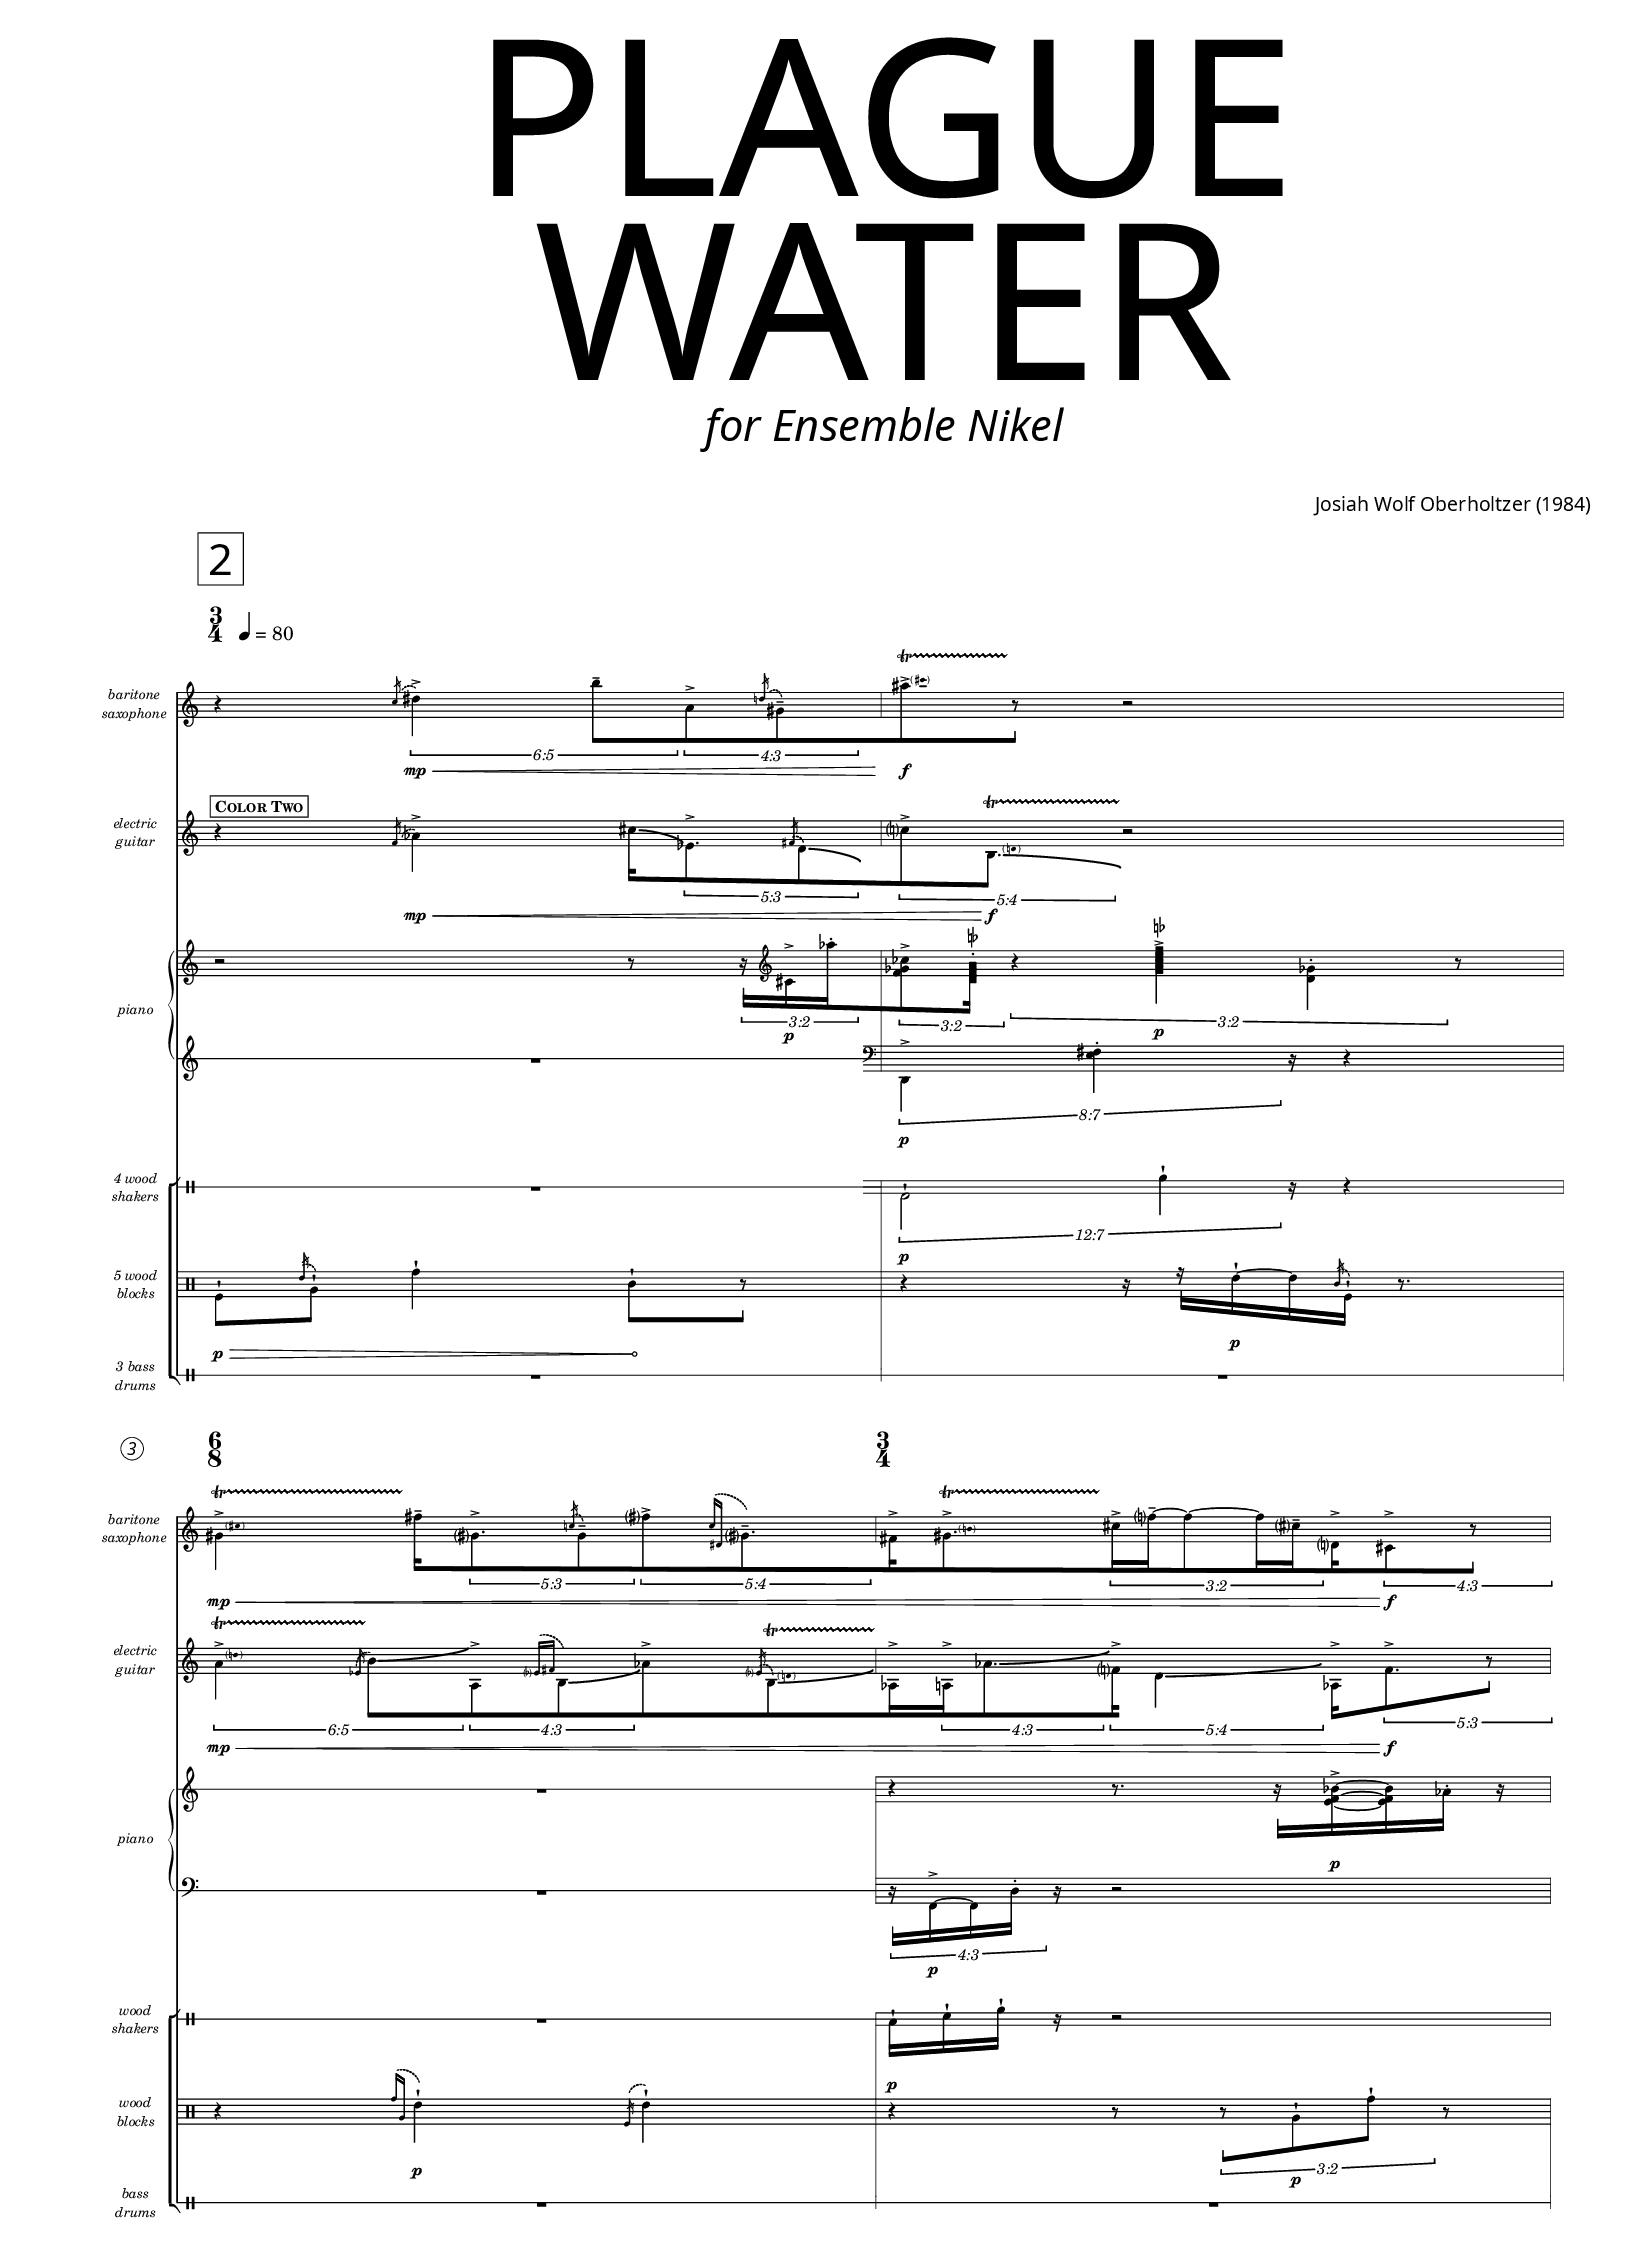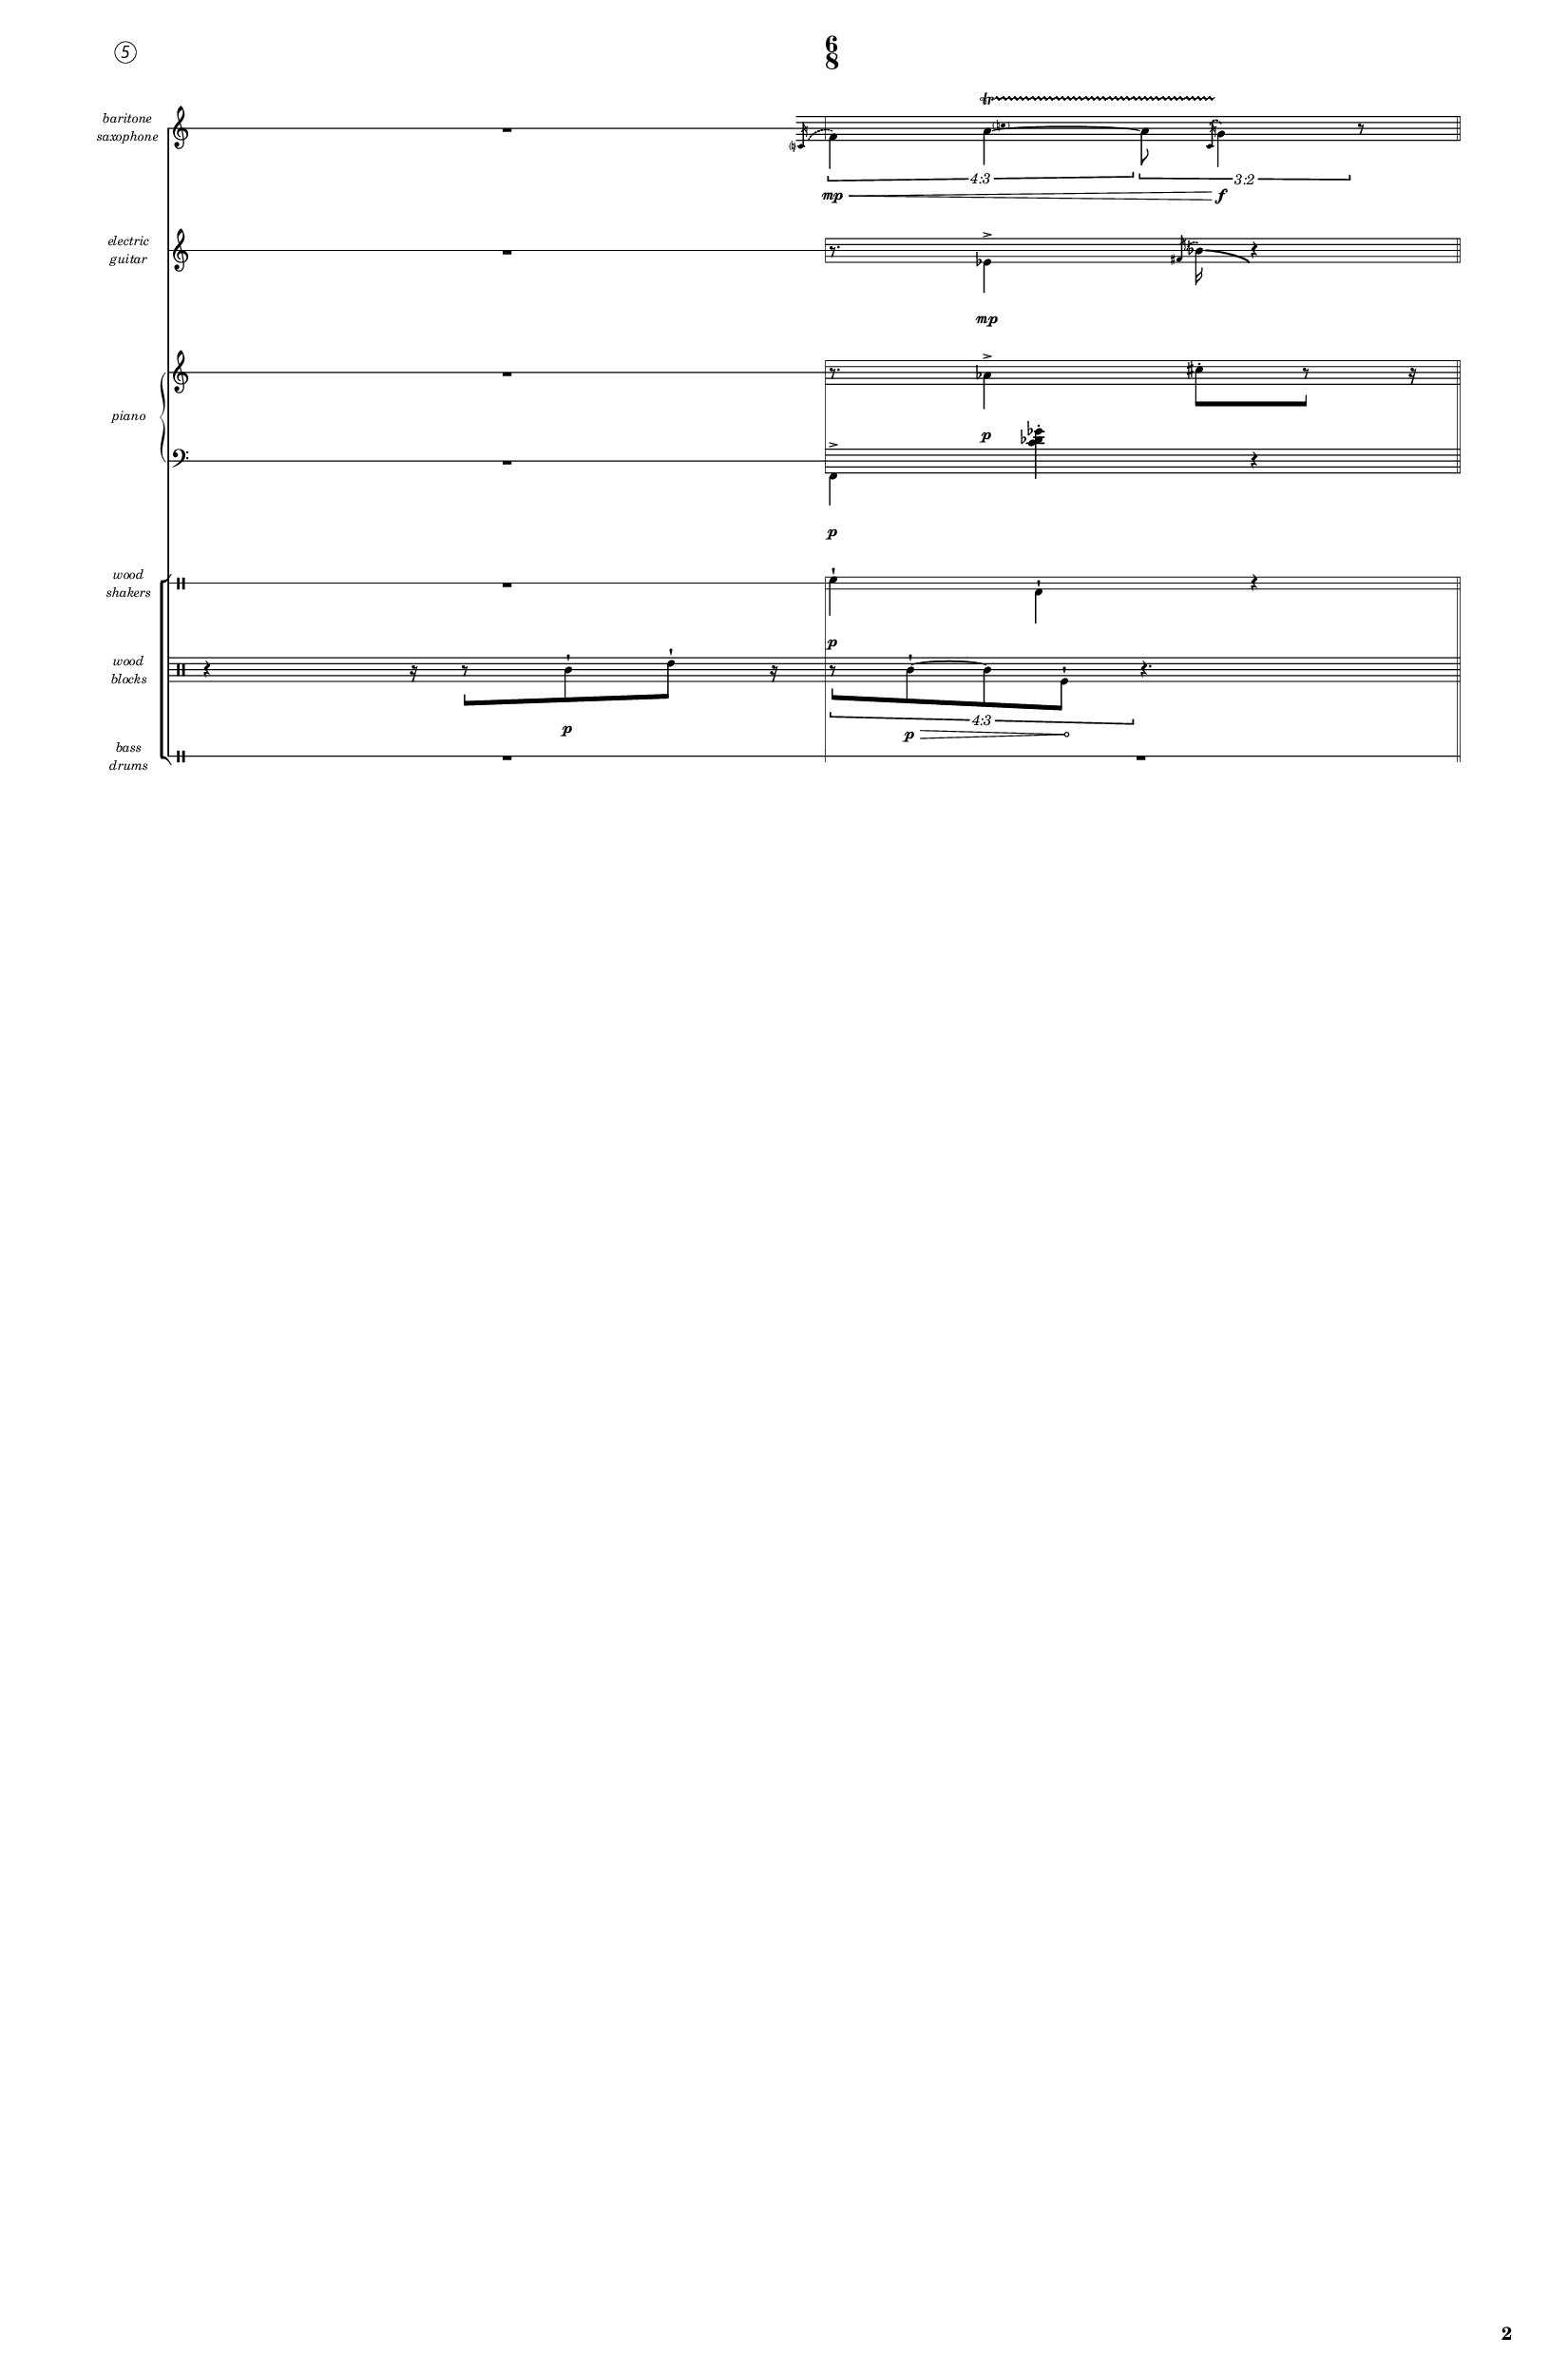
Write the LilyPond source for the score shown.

\version "2.19.2"
\language "english"

#(ly:set-option 'relative-includes #t)

\include "../../stylesheets/plague-water-header.ily"
\include "../../stylesheets/plague-water-layout.ily"
\include "../../stylesheets/plague-water-paper.ily"

\score {
	\context Score = "Plague Water Score" \with {
		\override HorizontalBracket #'color = #red
	} <<
		\tag score.saxophone.guitar.piano.percussion
		\context TimeSignatureContext = "TimeSignatureContext" {
			{
				\mark \markup { \override #'(box-padding . 0.5) \box 2 }
				\tempo 4=80
				\time 3/4
				s1 * 3/4
			}
			{
				s1 * 3/4
			}
			{
				\time 6/8
				s1 * 3/4
			}
			{
				\time 3/4
				s1 * 3/4
			}
			{
				s1 * 3/4
			}
			{
				\time 6/8
				s1 * 3/4
			}
		}
		\tag score.saxophone
		\context SaxophoneStaffGroup = "Saxophone Staff Group" <<
			\context SaxophoneStaff = "Saxophone Staff" {
				\clef "treble"
				\transpose ef, c'
				\context Voice = "Saxophone Voice" {
					{
						\tag #'Segment2SaxophoneVoice1
						{
							{
								\afterGrace
								r4
								{
									\override Flag #'stroke-style = #"grace"
									\override Stem #'length = #8
									ef16 \(
									\revert Flag #'stroke-style
									\revert Stem #'length
								}
							}
						}
					}
					{
						\tag #'Segment2SaxophoneVoice2
						{
							\tweak #'text #tuplet-number::calc-fraction-text
							\times 5/6 {
								fs4 -\accent \) \< \mp
								\set stemLeftBeamCount = 0
								\set stemRightBeamCount = 1
								d'8 -\tenuto [
							}
						}
						\tag #'Segment2SaxophoneVoice3
						{
							\tweak #'text #tuplet-number::calc-fraction-text
							\times 3/4 {
								\set stemLeftBeamCount = 1
								\set stemRightBeamCount = 1
								\afterGrace
								c8 -\accent
								{
									\override Flag #'stroke-style = #"grace"
									\override Stem #'length = #8
									f16 \(
									\revert Flag #'stroke-style
									\revert Stem #'length
								}
								\set stemLeftBeamCount = 1
								\set stemRightBeamCount = 1
								b,8 -\tenuto \)
							}
						}
						\tag #'Segment2SaxophoneVoice4
						{
							{
								\set stemLeftBeamCount = 1
								\set stemRightBeamCount = 1
								\pitchedTrill
								cs'8 -\accent \f \startTrillSpan e'
								<> \stopTrillSpan
								\set stemLeftBeamCount = 1
								\set stemRightBeamCount = 0
								r8 ]
							}
						}
					}
					{
						\tag #'Segment2SaxophoneVoice5
						{
							{
								r2
							}
						}
					}
					{
						\tag #'Segment2SaxophoneVoice6
						{
							{
								\pitchedTrill
								b,4 -\accent \< \mp \startTrillSpan e
								<> \stopTrillSpan
								\set stemLeftBeamCount = 0
								\set stemRightBeamCount = 2
								a16 -\tenuto [
							}
						}
						\tag #'Segment2SaxophoneVoice7
						{
							\tweak #'text #tuplet-number::calc-fraction-text
							\times 3/5 {
								\set stemLeftBeamCount = 1
								\set stemRightBeamCount = 1
								\afterGrace
								b,8. -\accent
								{
									\override Flag #'stroke-style = #"grace"
									\override Stem #'length = #8
									ef16 \(
									\revert Flag #'stroke-style
									\revert Stem #'length
								}
								\set stemLeftBeamCount = 1
								\set stemRightBeamCount = 1
								b,8 -\tenuto \)
							}
						}
						\tag #'Segment2SaxophoneVoice8
						{
							\times 4/5 {
								\set stemLeftBeamCount = 1
								\set stemRightBeamCount = 1
								\afterGrace
								a8 -\accent
								{
									\override Flag #'stroke-style = #"grace"
									\override Stem #'length = #8
									ef16 [ \(
									fs,16 ]
									\revert Flag #'stroke-style
									\revert Stem #'length
								}
								\set stemLeftBeamCount = 1
								\set stemRightBeamCount = 1
								b,8. -\tenuto \)
							}
						}
						\tag #'Segment2SaxophoneVoice9
						{
							{
								\set stemLeftBeamCount = 1
								\set stemRightBeamCount = 2
								a,16 -\accent
							}
						}
						\tag #'Segment2SaxophoneVoice10
						{
							{
								\set stemLeftBeamCount = 1
								\set stemRightBeamCount = 1
								\pitchedTrill
								b,8. -\accent \startTrillSpan d
								<> \stopTrillSpan
							}
						}
						\tag #'Segment2SaxophoneVoice11
						{
							\times 2/3 {
								\set stemLeftBeamCount = 1
								\set stemRightBeamCount = 2
								e16 -\accent
								\set stemLeftBeamCount = 2
								\set stemRightBeamCount = 1
								af16 -\tenuto ~
								\set stemLeftBeamCount = 1
								\set stemRightBeamCount = 1
								af8 ~
								\set stemLeftBeamCount = 1
								\set stemRightBeamCount = 2
								af16
								\set stemLeftBeamCount = 2
								\set stemRightBeamCount = 1
								e16 -\tenuto
							}
						}
						\tag #'Segment2SaxophoneVoice12
						{
							{
								\set stemLeftBeamCount = 1
								\set stemRightBeamCount = 2
								f,16 -\accent
							}
						}
						\tag #'Segment2SaxophoneVoice13
						{
							\tweak #'text #tuplet-number::calc-fraction-text
							\times 3/4 {
								\set stemLeftBeamCount = 1
								\set stemRightBeamCount = 1
								e,8 -\accent \f
								\set stemLeftBeamCount = 1
								\set stemRightBeamCount = 0
								r8 ]
							}
						}
					}
					{
						\tag #'Segment2SaxophoneVoice14
						{
							{
								\stopStaff
								\once \override Staff.StaffSymbol.line-count = 1
								\startStaff
								\afterGrace
								R1 * 3/4
								{
									\override Flag #'stroke-style = #"grace"
									\override Stem #'length = #8
									\stopStaff
									\startStaff
									ef,16 \(
									\revert Flag #'stroke-style
									\revert Stem #'length
								}
								\stopStaff
								\startStaff
							}
						}
					}
					{
						\tag #'Segment2SaxophoneVoice15
						{
							\tweak #'text #tuplet-number::calc-fraction-text
							\times 3/4 {
								af,4 \) \< \mp
								\pitchedTrill
								c4 ~ \startTrillSpan ef
							}
						}
						\tag #'Segment2SaxophoneVoice16
						{
							\times 2/3 {
								\set stemLeftBeamCount = -1
								\set stemRightBeamCount = 1
								\afterGrace
								c8
								{
									\override Flag #'stroke-style = #"grace"
									\override Stem #'length = #8
									ef,16 \(
									\revert Flag #'stroke-style
									\revert Stem #'length
								}
								<> \stopTrillSpan
								bf,4 \f \)
							}
						}
					}
					{
						\tag #'Segment2SaxophoneVoice17
						{
							{
								r8
							}
						}
					}
				}
			}
		>>
		\tag score.guitar
		\context GuitarStaffGroup = "Guitar Staff Group" <<
			\context GuitarStaff = "Guitar Staff" {
				\clef "treble"
				\transpose c c'
				\context Voice = "Guitar Voice" {
					{
						\tag #'Segment2GuitarVoice1
						{
							{
								\afterGrace
								r4
									^ \markup {
										\box
											\pad-around
												#0.5
												\large
													\bold
														\caps
															"Color Two"
										}
								{
									\override Flag #'stroke-style = #"grace"
									\override Stem #'length = #8
									f16 \(
									\revert Flag #'stroke-style
									\revert Stem #'length
								}
							}
						}
					}
					{
						\tag #'Segment2GuitarVoice2
						{
							{
								af4 -\accent \) \< \mp
								\set stemLeftBeamCount = 0
								\set stemRightBeamCount = 2
								cs'16 - \bendAfter #'-4.0 [
							}
						}
						\tag #'Segment2GuitarVoice3
						{
							\tweak #'text #tuplet-number::calc-fraction-text
							\times 3/5 {
								\set stemLeftBeamCount = 1
								\set stemRightBeamCount = 1
								\afterGrace
								ef8. -\accent
								{
									\override Flag #'stroke-style = #"grace"
									\override Stem #'length = #8
									fs16 \(
									\revert Flag #'stroke-style
									\revert Stem #'length
								}
								\set stemLeftBeamCount = 1
								\set stemRightBeamCount = 1
								d8 - \bendAfter #'-4.0 \)
							}
						}
						\tag #'Segment2GuitarVoice4
						{
							\times 4/5 {
								\set stemLeftBeamCount = 1
								\set stemRightBeamCount = 1
								c'8 -\accent
								\set stemLeftBeamCount = 1
								\set stemRightBeamCount = 0
								\pitchedTrill
								b,8. - \bendAfter #'-4.0 ] \f \startTrillSpan d
								<> \stopTrillSpan
							}
						}
					}
					{
						\tag #'Segment2GuitarVoice5
						{
							{
								r2
							}
						}
					}
					{
						\tag #'Segment2GuitarVoice6
						{
							\tweak #'text #tuplet-number::calc-fraction-text
							\times 5/6 {
								\afterGrace
								\pitchedTrill
								a4 -\accent \< \mp \startTrillSpan d'
								{
									\override Flag #'stroke-style = #"grace"
									\override Stem #'length = #8
									ef16 \(
									\revert Flag #'stroke-style
									\revert Stem #'length
								}
								<> \stopTrillSpan
								\set stemLeftBeamCount = 0
								\set stemRightBeamCount = 1
								b8 - \bendAfter #'4.0 \) [
							}
						}
						\tag #'Segment2GuitarVoice7
						{
							\tweak #'text #tuplet-number::calc-fraction-text
							\times 3/4 {
								\set stemLeftBeamCount = 1
								\set stemRightBeamCount = 1
								\afterGrace
								a,8 -\accent
								{
									\override Flag #'stroke-style = #"grace"
									\override Stem #'length = #8
									ef16 [ \(
									fs16 ]
									\revert Flag #'stroke-style
									\revert Stem #'length
								}
								\set stemLeftBeamCount = 1
								\set stemRightBeamCount = 1
								b,8 - \bendAfter #'4.0 \)
							}
						}
						\tag #'Segment2GuitarVoice8
						{
							{
								\set stemLeftBeamCount = 1
								\set stemRightBeamCount = 1
								\afterGrace
								af8 -\accent
								{
									\override Flag #'stroke-style = #"grace"
									\override Stem #'length = #8
									ef16 \(
									\revert Flag #'stroke-style
									\revert Stem #'length
								}
								\set stemLeftBeamCount = 1
								\set stemRightBeamCount = 1
								\pitchedTrill
								b,8 - \bendAfter #'4.0 \) \startTrillSpan d
								<> \stopTrillSpan
							}
						}
						\tag #'Segment2GuitarVoice9
						{
							{
								\set stemLeftBeamCount = 1
								\set stemRightBeamCount = 2
								af,16 -\accent
							}
						}
						\tag #'Segment2GuitarVoice10
						{
							\tweak #'text #tuplet-number::calc-fraction-text
							\times 3/4 {
								\set stemLeftBeamCount = 2
								\set stemRightBeamCount = 1
								a,16 -\accent
								\set stemLeftBeamCount = 1
								\set stemRightBeamCount = 1
								af8. - \bendAfter #'4.0
							}
						}
						\tag #'Segment2GuitarVoice11
						{
							\times 4/5 {
								\set stemLeftBeamCount = 1
								\set stemRightBeamCount = 2
								f16 -\accent ]
								d4 - \bendAfter #'4.0
							}
						}
						\tag #'Segment2GuitarVoice12
						{
							{
								\set stemLeftBeamCount = -1
								\set stemRightBeamCount = 2
								af,16 -\accent [
							}
						}
						\tag #'Segment2GuitarVoice13
						{
							\tweak #'text #tuplet-number::calc-fraction-text
							\times 3/5 {
								\set stemLeftBeamCount = 1
								\set stemRightBeamCount = 1
								f8. -\accent \f
								\set stemLeftBeamCount = 1
								\set stemRightBeamCount = 0
								r8 ]
							}
						}
					}
					{
						\tag #'Segment2GuitarVoice14
						{
							{
								\stopStaff
								\once \override Staff.StaffSymbol.line-count = 1
								\startStaff
								R1 * 3/4
								\stopStaff
								\startStaff
							}
						}
						\tag #'Segment2GuitarVoice15
						{
							{
								r8.
							}
						}
					}
					{
						\tag #'Segment2GuitarVoice16
						{
							{
								\afterGrace
								ef4 -\accent \mp
								{
									\override Flag #'stroke-style = #"grace"
									\override Stem #'length = #8
									fs16 \(
									\revert Flag #'stroke-style
									\revert Stem #'length
								}
								\set stemLeftBeamCount = 2
								\set stemRightBeamCount = 0
								bf16 - \bendAfter #'-4.0 \)
							}
						}
					}
					{
						\tag #'Segment2GuitarVoice17
						{
							{
								r4
							}
						}
					}
				}
			}
		>>
		\tag score.piano
		\context PianoStaffGroup = "Piano Staff Group" <<
			\context PianoUpperStaff = "Piano Upper Staff" {
				\context Voice = "Piano RH Voice" {
					{
						\tag #'Segment2PianoRHVoice1
						{
							{
								r2
								r8
							}
						}
					}
					{
						\tag #'Segment2PianoRHVoice2
						{
							\times 2/3 {
								\set stemLeftBeamCount = 0
								\set stemRightBeamCount = 2
								r16 [
								\set stemLeftBeamCount = 2
								\set stemRightBeamCount = 2
								\clef treble
								cs'16 -\accent \p
								\set stemLeftBeamCount = 2
								\set stemRightBeamCount = 1
								<af''>16 -\staccato
							}
						}
						\tag #'Segment2PianoRHVoice3
						{
							\times 2/3 {
								\set stemLeftBeamCount = 1
								\set stemRightBeamCount = 1
								<f' gf' cf''>8 -\accent
								\once \override Accidental.stencil = ##f
								\once \override AccidentalCautionary.stencil = ##f
								\once \override Arpeggio.X-offset = #-2
								\once \override NoteHead.stencil = #ly:text-interface::print
								\once \override NoteHead.text = \markup {
									\filled-box #'(-0.6 . 0.6) #'(-0.7 . 0.7) #0.25
								}
								\set stemLeftBeamCount = 2
								\set stemRightBeamCount = -1
								<d' f' a'>16 -\staccato ]
									^ \markup {
										\center-align
											\concat
												{
													\natural
													\flat
												}
										}
							}
						}
						\tag #'Segment2PianoRHVoice4
						{
							\times 2/3 {
								r4
								\once \override Accidental.stencil = ##f
								\once \override AccidentalCautionary.stencil = ##f
								\once \override Arpeggio.X-offset = #-2
								\once \override NoteHead.stencil = #ly:text-interface::print
								\once \override NoteHead.text = \markup {
									\filled-box #'(-0.6 . 0.6) #'(-0.7 . 0.7) #0.25
								}
								<g' b' d'' f''>4 -\accent \p
									^ \markup {
										\center-align
											\concat
												{
													\natural
													\flat
												}
										}
								<d' gf'>4 -\staccato
							}
						}
					}
					{
						\tag #'Segment2PianoRHVoice5
						{
							{
								r8
							}
						}
						\tag #'Segment2PianoRHVoice6
						{
							{
								\stopStaff
								\once \override Staff.StaffSymbol.line-count = 1
								\startStaff
								R1 * 3/4
								\stopStaff
								\startStaff
							}
						}
						\tag #'Segment2PianoRHVoice7
						{
							{
								r4
								r8.
							}
						}
					}
					{
						\tag #'Segment2PianoRHVoice8
						{
							{
								\set stemLeftBeamCount = 0
								\set stemRightBeamCount = 2
								r16 [
								\set stemLeftBeamCount = 2
								\set stemRightBeamCount = 2
								<e' f' bf'>16 -\accent \p ~
								\set stemLeftBeamCount = 2
								\set stemRightBeamCount = 2
								<e' f' bf'>16
								\set stemLeftBeamCount = 2
								\set stemRightBeamCount = 0
								af'16 -\staccato ]
							}
						}
					}
					{
						\tag #'Segment2PianoRHVoice9
						{
							{
								r16
							}
						}
						\tag #'Segment2PianoRHVoice10
						{
							{
								\stopStaff
								\once \override Staff.StaffSymbol.line-count = 1
								\startStaff
								R1 * 3/4
								\stopStaff
								\startStaff
							}
						}
						\tag #'Segment2PianoRHVoice11
						{
							{
								r8.
							}
						}
					}
					{
						\tag #'Segment2PianoRHVoice12
						{
							{
								<af'>4 -\accent \p
								\set stemLeftBeamCount = 0
								\set stemRightBeamCount = 1
								cs''8 -\staccato [
								\set stemLeftBeamCount = 1
								\set stemRightBeamCount = 0
								r8 ]
							}
						}
					}
					{
						\tag #'Segment2PianoRHVoice13
						{
							{
								r16
							}
						}
					}
				}
			}
			\context PianoLowerStaff = "Piano Lower Staff" {
				\context Voice = "Piano LH Voice" {
					{
						\tag #'Segment2PianoLHVoice1
						{
							{
								\stopStaff
								\once \override Staff.StaffSymbol.line-count = 1
								\startStaff
								R1 * 3/4
								\stopStaff
								\startStaff
							}
						}
					}
					{
						\tag #'Segment2PianoLHVoice2
						{
							\tweak #'text #tuplet-number::calc-fraction-text
							\times 7/8 {
								\clef bass
								d,4 -\accent \p
								<e fs>4 -\staccato
							}
						}
					}
					{
						\tag #'Segment2PianoLHVoice3
						{
							{
								r16
								r4
							}
						}
						\tag #'Segment2PianoLHVoice4
						{
							{
								\stopStaff
								\once \override Staff.StaffSymbol.line-count = 1
								\startStaff
								R1 * 3/4
								\stopStaff
								\startStaff
							}
						}
					}
					{
						\tag #'Segment2PianoLHVoice5
						{
							\tweak #'text #tuplet-number::calc-fraction-text
							\times 3/4 {
								\set stemLeftBeamCount = 0
								\set stemRightBeamCount = 2
								r16 [
								\set stemLeftBeamCount = 2
								\set stemRightBeamCount = 2
								f,16 -\accent \p ~
								\set stemLeftBeamCount = 2
								\set stemRightBeamCount = 2
								f,16
								\set stemLeftBeamCount = 2
								\set stemRightBeamCount = 0
								<d>16 -\staccato ]
							}
						}
					}
					{
						\tag #'Segment2PianoLHVoice6
						{
							{
								r16
								r2
							}
						}
						\tag #'Segment2PianoLHVoice7
						{
							{
								\stopStaff
								\once \override Staff.StaffSymbol.line-count = 1
								\startStaff
								R1 * 3/4
								\stopStaff
								\startStaff
							}
						}
					}
					{
						\tag #'Segment2PianoLHVoice8
						{
							{
								f,4 -\accent \p
								<c' df' gf'>4 -\staccato
							}
						}
					}
					{
						\tag #'Segment2PianoLHVoice9
						{
							{
								r4
							}
						}
					}
				}
			}
			\context Dynamics = "Piano Pedals" {
				{
					\tag #'Segment2PianoPedals1
					{
						{
							R1 * 3/4
						}
					}
					\tag #'Segment2PianoPedals2
					{
						{
							R1 * 3/4
						}
					}
					\tag #'Segment2PianoPedals3
					{
						{
							R1 * 3/4
						}
					}
					\tag #'Segment2PianoPedals4
					{
						{
							R1 * 3/4
						}
					}
					\tag #'Segment2PianoPedals5
					{
						{
							R1 * 3/4
						}
					}
					\tag #'Segment2PianoPedals6
					{
						{
							R1 * 3/4
						}
					}
				}
			}
		>>
		\tag score.percussion
		\context PercussionStaffGroup = "Percussion Staff Group" <<
			\context PercussionShakerStaff = "Percussion Shaker Staff" {
				\clef "percussion"
				\context Voice = "Percussion Shaker Voice" {
					{
						\tag #'Segment2PercussionShakerVoice1
						{
							{
								\stopStaff
								\once \override Staff.StaffSymbol.line-count = 1
								\startStaff
								R1 * 3/4
								\stopStaff
								\startStaff
							}
						}
					}
					{
						\tag #'Segment2PercussionShakerVoice2
						{
							\tweak #'text #tuplet-number::calc-fraction-text
							\times 7/12 {
								g2 -\staccatissimo \p
								f'4 -\staccatissimo
							}
						}
					}
					{
						\tag #'Segment2PercussionShakerVoice3
						{
							{
								r16
								r4
							}
						}
						\tag #'Segment2PercussionShakerVoice4
						{
							{
								\stopStaff
								\once \override Staff.StaffSymbol.line-count = 1
								\startStaff
								R1 * 3/4
								\stopStaff
								\startStaff
							}
						}
					}
					{
						\tag #'Segment2PercussionShakerVoice5
						{
							{
								\set stemLeftBeamCount = 0
								\set stemRightBeamCount = 2
								b16 -\staccatissimo \p [
								\set stemLeftBeamCount = 2
								\set stemRightBeamCount = 2
								d'16 -\staccatissimo
								\set stemLeftBeamCount = 2
								\set stemRightBeamCount = 0
								f'16 -\staccatissimo ]
							}
						}
					}
					{
						\tag #'Segment2PercussionShakerVoice6
						{
							{
								r16
								r2
							}
						}
						\tag #'Segment2PercussionShakerVoice7
						{
							{
								\stopStaff
								\once \override Staff.StaffSymbol.line-count = 1
								\startStaff
								R1 * 3/4
								\stopStaff
								\startStaff
							}
						}
					}
					{
						\tag #'Segment2PercussionShakerVoice8
						{
							{
								d'4 -\staccatissimo \p
								g4 -\staccatissimo
							}
						}
					}
					{
						\tag #'Segment2PercussionShakerVoice9
						{
							{
								r4
							}
						}
					}
				}
			}
			\context PercussionWoodblockStaff = "Percussion Woodblock Staff" {
				\clef "percussion"
				\context Voice = "Percussion Woodblock Voice" {
					{
						\tag #'Segment2PercussionWoodblockVoice1
						{
							{
								\override Hairpin #'circled-tip = ##t
								\set stemLeftBeamCount = 0
								\set stemRightBeamCount = 1
								\afterGrace
								f8 -\staccatissimo [ \> \p
								{
									\override Flag #'stroke-style = #"grace"
									\override Stem #'length = #8
									e'16 \(
									\revert Flag #'stroke-style
									\revert Stem #'length
								}
								\set stemLeftBeamCount = 1
								\set stemRightBeamCount = -1
								a8 -\staccatissimo ] \)
							}
						}
						\tag #'Segment2PercussionWoodblockVoice2
						{
							{
								g'4 -\staccatissimo
								\set stemLeftBeamCount = 0
								\set stemRightBeamCount = 1
								c'8 -\staccatissimo \! [
								\revert Hairpin #'circled-tip
								\set stemLeftBeamCount = 1
								\set stemRightBeamCount = 0
								r8 ]
							}
						}
					}
					{
						\tag #'Segment2PercussionWoodblockVoice3
						{
							{
								r4
								r16
							}
						}
					}
					{
						\tag #'Segment2PercussionWoodblockVoice4
						{
							{
								\set stemLeftBeamCount = 0
								\set stemRightBeamCount = 2
								r16 [
								\set stemLeftBeamCount = 2
								\set stemRightBeamCount = 2
								e'16 -\staccatissimo \p ~
								\set stemLeftBeamCount = 2
								\set stemRightBeamCount = 2
								\afterGrace
								e'16
								{
									\override Flag #'stroke-style = #"grace"
									\override Stem #'length = #8
									c'16 \(
									\revert Flag #'stroke-style
									\revert Stem #'length
								}
								\set stemLeftBeamCount = 2
								\set stemRightBeamCount = 0
								f16 -\staccatissimo ] \)
							}
						}
					}
					{
						\tag #'Segment2PercussionWoodblockVoice5
						{
							{
								r8.
							}
						}
						\tag #'Segment2PercussionWoodblockVoice6
						{
							{
								\afterGrace
								r4
								{
									\override Flag #'stroke-style = #"grace"
									\override Stem #'length = #8
									g'16 [ \(
									a16 ]
									\revert Flag #'stroke-style
									\revert Stem #'length
								}
							}
						}
					}
					{
						\tag #'Segment2PercussionWoodblockVoice7
						{
							{
								\afterGrace
								e'4 -\staccatissimo \p \)
								{
									\override Flag #'stroke-style = #"grace"
									\override Stem #'length = #8
									f16 \(
									\revert Flag #'stroke-style
									\revert Stem #'length
								}
								e'4 -\staccatissimo \)
							}
						}
					}
					{
						\tag #'Segment2PercussionWoodblockVoice8
						{
							{
								r4
								r8
							}
						}
					}
					{
						\tag #'Segment2PercussionWoodblockVoice9
						{
							\times 2/3 {
								\set stemLeftBeamCount = 0
								\set stemRightBeamCount = 1
								r8 [
								\set stemLeftBeamCount = 1
								\set stemRightBeamCount = 1
								a8 -\staccatissimo \p
								\set stemLeftBeamCount = 1
								\set stemRightBeamCount = 0
								g'8 -\staccatissimo ]
							}
						}
					}
					{
						\tag #'Segment2PercussionWoodblockVoice10
						{
							{
								r8
							}
						}
						\tag #'Segment2PercussionWoodblockVoice11
						{
							{
								r4
								r16
							}
						}
					}
					{
						\tag #'Segment2PercussionWoodblockVoice12
						{
							{
								\set stemLeftBeamCount = 0
								\set stemRightBeamCount = 1
								r8 [
								\set stemLeftBeamCount = 1
								\set stemRightBeamCount = 1
								c'8 -\staccatissimo \p
								\set stemLeftBeamCount = 1
								\set stemRightBeamCount = 0
								e'8 -\staccatissimo ]
							}
						}
					}
					{
						\tag #'Segment2PercussionWoodblockVoice13
						{
							{
								r16
							}
						}
					}
					{
						\tag #'Segment2PercussionWoodblockVoice14
						{
							\tweak #'text #tuplet-number::calc-fraction-text
							\times 3/4 {
								\set stemLeftBeamCount = 0
								\set stemRightBeamCount = 1
								r8 [
								\override Hairpin #'circled-tip = ##t
								\set stemLeftBeamCount = 1
								\set stemRightBeamCount = 1
								c'8 -\staccatissimo ~ \> \p
								\set stemLeftBeamCount = 1
								\set stemRightBeamCount = 1
								c'8
								\set stemLeftBeamCount = 1
								\set stemRightBeamCount = 0
								f8 -\staccatissimo ] \!
								\revert Hairpin #'circled-tip
							}
						}
					}
					{
						\tag #'Segment2PercussionWoodblockVoice15
						{
							{
								r4.
							}
						}
					}
				}
			}
			\context PercussionDrumStaff = "Percussion Drum Staff" {
				\clef "percussion"
				\context Voice = "Percussion Drum Voice" {
					{
						\tag #'Segment2PercussionDrumVoice1
						{
							{
								\stopStaff
								\once \override Staff.StaffSymbol.line-count = 1
								\startStaff
								R1 * 3/4
							}
						}
						\tag #'Segment2PercussionDrumVoice2
						{
							{
								R1 * 3/4
							}
						}
						\tag #'Segment2PercussionDrumVoice3
						{
							{
								R1 * 3/4
							}
						}
						\tag #'Segment2PercussionDrumVoice4
						{
							{
								R1 * 3/4
							}
						}
						\tag #'Segment2PercussionDrumVoice5
						{
							{
								R1 * 3/4
							}
						}
						\tag #'Segment2PercussionDrumVoice6
						{
							{
								R1 * 3/4
								\bar "||"
								\stopStaff
								\startStaff
							}
						}
					}
				}
			}
		>>
	>>
}